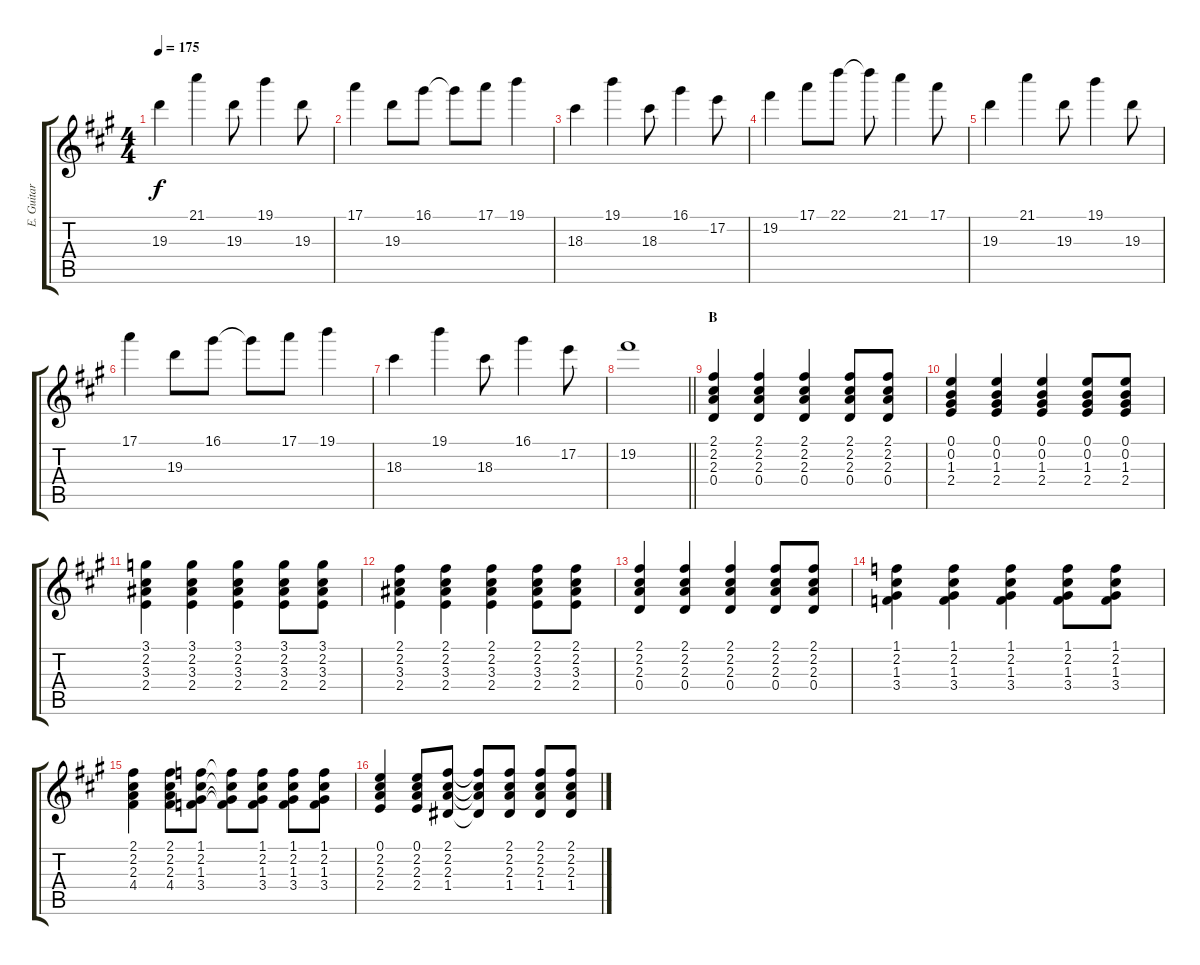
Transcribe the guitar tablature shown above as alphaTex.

\track ("E. Guitar III" "E. Guitar ") {instrument overdrivenguitar}
\staff {score tabs}
\tuning (E4 B3 G3 D3 A2 E2) {hide}
\ts (4 4)
\tempo 175
\clef g2
\ks a
19.3.4{dy f} 21.1.4 19.3.8 19.1.4 19.3.8 |
17.1.4 19.3.8 16.1.8 16.1{t}.8 17.1.8 19.1.4 |
18.3.4 19.1.4 18.3.8 16.1.4 17.2.8 |
19.2.4 17.1.8 22.1.8 22.1{t}.8 21.1.4 17.1.8 |
19.3.4 21.1.4 19.3.8 19.1.4 19.3.8 |
17.1.4 19.3.8 16.1.8 16.1{t}.8 17.1.8 19.1.4 |
18.3.4 19.1.4 18.3.8 16.1.4 17.2.8 |
\barLineRight lightlight
19.2.1 |
\section ("" "B")
(2.1 2.2 2.3 0.4).4 (2.1 2.2 2.3 0.4).4 (2.1 2.2 2.3 0.4).4 (2.1 2.2 2.3 0.4).8 (2.1 2.2 2.3 0.4).8 |
(0.1 0.2 1.3 2.4).4 (0.1 0.2 1.3 2.4).4 (0.1 0.2 1.3 2.4).4 (0.1 0.2 1.3 2.4).8 (0.1 0.2 1.3 2.4).8 |
(3.1 2.2 3.3 2.4).4 (3.1 2.2 3.3 2.4).4 (3.1 2.2 3.3 2.4).4 (3.1 2.2 3.3 2.4).8 (3.1 2.2 3.3 2.4).8 |
(2.1 2.2 3.3 2.4).4 (2.1 2.2 3.3 2.4).4 (2.1 2.2 3.3 2.4).4 (2.1 2.2 3.3 2.4).8 (2.1 2.2 3.3 2.4).8 |
(2.1 2.2 2.3 0.4).4 (2.1 2.2 2.3 0.4).4 (2.1 2.2 2.3 0.4).4 (2.1 2.2 2.3 0.4).8 (2.1 2.2 2.3 0.4).8 |
(1.1 2.2 1.3 3.4).4 (1.1 2.2 1.3 3.4).4 (1.1 2.2 1.3 3.4).4 (1.1 2.2 1.3 3.4).8 (1.1 2.2 1.3 3.4).8 |
(2.1 2.2 2.3 4.4).4 (2.1 2.2 2.3 4.4).8 (1.1 2.2 1.3 3.4).8 (1.1{t} 2.2{t} 1.3{t} 3.4{t}).8 (1.1 2.2 1.3 3.4).8 (1.1 2.2 1.3 3.4).8 (1.1 2.2 1.3 3.4).8 |
(0.1 2.2 2.3 2.4).4 (0.1 2.2 2.3 2.4).8 (2.1 2.2 2.3 1.4).8 (2.1{t} 2.2{t} 2.3{t} 1.4{t}).8 (2.1 2.2 2.3 1.4).8 (2.1 2.2 2.3 1.4).8 (2.1 2.2 2.3 1.4).8
